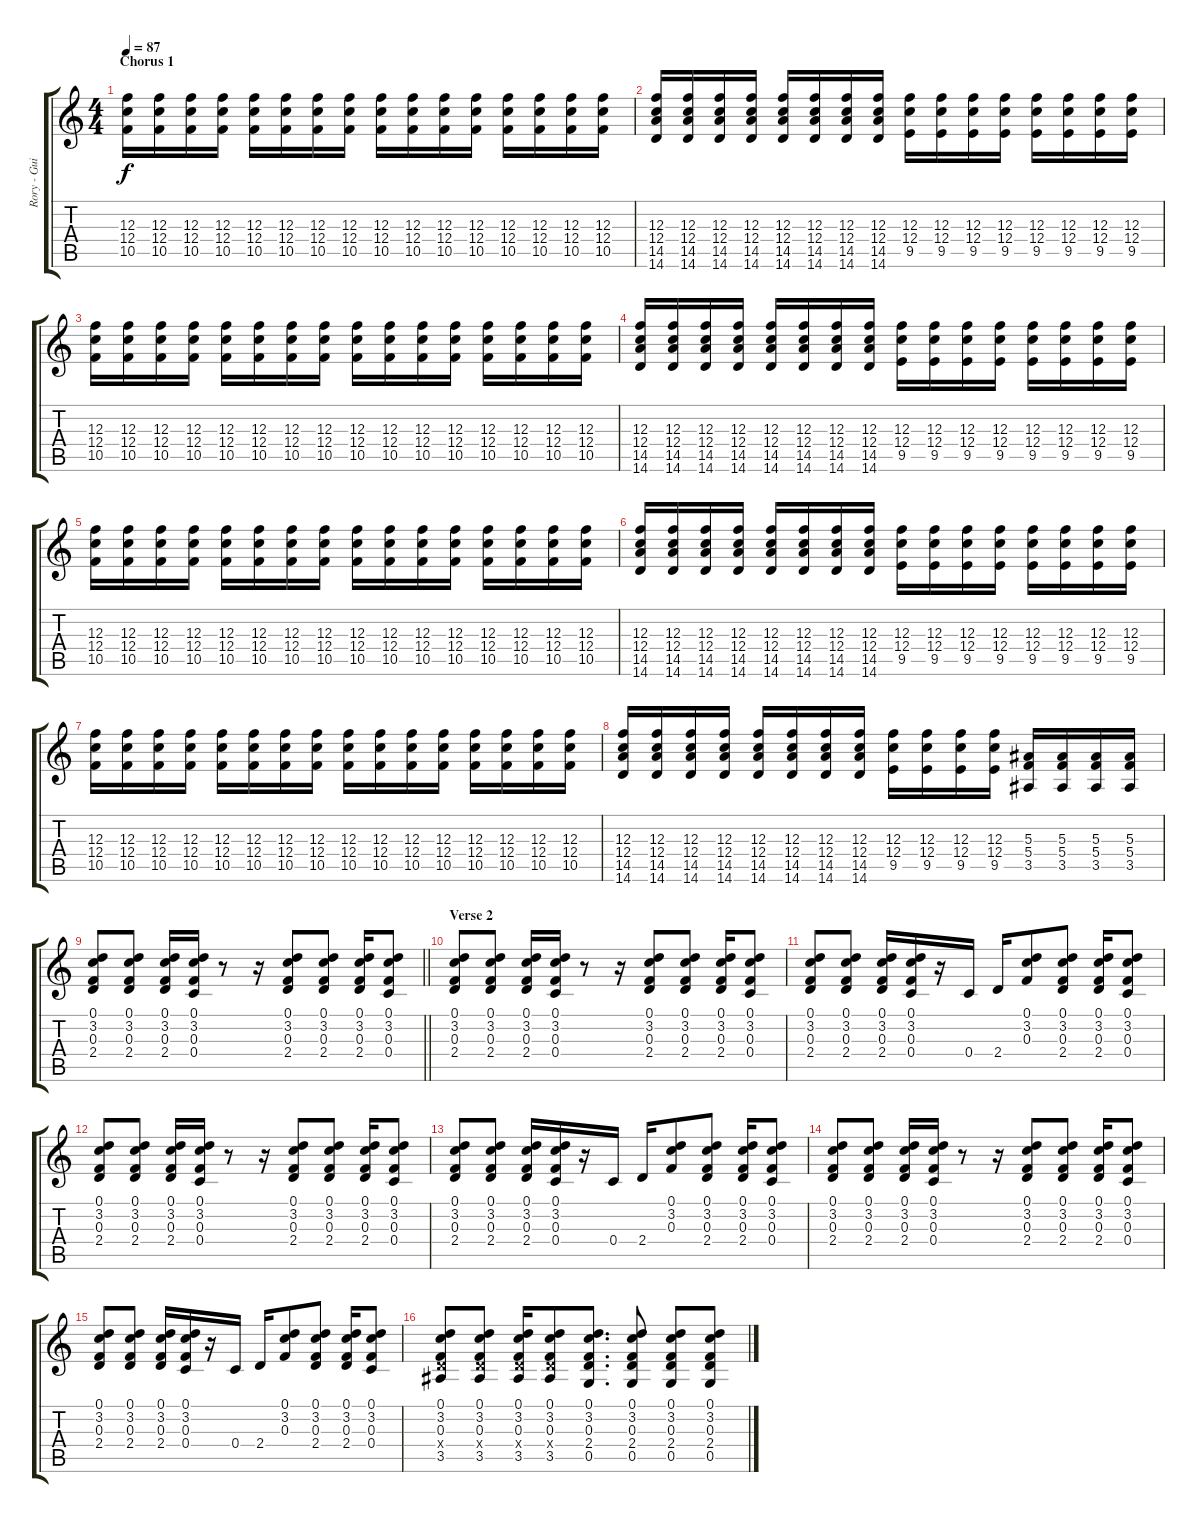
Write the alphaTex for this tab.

\track ("Rory - Guitar" "Rory - Gui") {instrument overdrivenguitar}
\staff {score tabs}
\tuning (D4 A3 F3 C3 G2 C2) {hide}
\ts (4 4)
\section ("" "Chorus 1")
\tempo 87
\clef g2
\ks c
(12.3 12.4 10.5).16{dy f} (12.3 12.4 10.5).16 (12.3 12.4 10.5).16 (12.3 12.4 10.5).16 (12.3 12.4 10.5).16 (12.3 12.4 10.5).16 (12.3 12.4 10.5).16 (12.3 12.4 10.5).16 (12.3 12.4 10.5).16 (12.3 12.4 10.5).16 (12.3 12.4 10.5).16 (12.3 12.4 10.5).16 (12.3 12.4 10.5).16 (12.3 12.4 10.5).16 (12.3 12.4 10.5).16 (12.3 12.4 10.5).16 |
(12.3 12.4 14.5 14.6).16 (12.3 12.4 14.5 14.6).16 (12.3 12.4 14.5 14.6).16 (12.3 12.4 14.5 14.6).16 (12.3 12.4 14.5 14.6).16 (12.3 12.4 14.5 14.6).16 (12.3 12.4 14.5 14.6).16 (12.3 12.4 14.5 14.6).16 (12.3 12.4 9.5).16 (12.3 12.4 9.5).16 (12.3 12.4 9.5).16 (12.3 12.4 9.5).16 (12.3 12.4 9.5).16 (12.3 12.4 9.5).16 (12.3 12.4 9.5).16 (12.3 12.4 9.5).16 |
(12.3 12.4 10.5).16 (12.3 12.4 10.5).16 (12.3 12.4 10.5).16 (12.3 12.4 10.5).16 (12.3 12.4 10.5).16 (12.3 12.4 10.5).16 (12.3 12.4 10.5).16 (12.3 12.4 10.5).16 (12.3 12.4 10.5).16 (12.3 12.4 10.5).16 (12.3 12.4 10.5).16 (12.3 12.4 10.5).16 (12.3 12.4 10.5).16 (12.3 12.4 10.5).16 (12.3 12.4 10.5).16 (12.3 12.4 10.5).16 |
(12.3 12.4 14.5 14.6).16 (12.3 12.4 14.5 14.6).16 (12.3 12.4 14.5 14.6).16 (12.3 12.4 14.5 14.6).16 (12.3 12.4 14.5 14.6).16 (12.3 12.4 14.5 14.6).16 (12.3 12.4 14.5 14.6).16 (12.3 12.4 14.5 14.6).16 (12.3 12.4 9.5).16 (12.3 12.4 9.5).16 (12.3 12.4 9.5).16 (12.3 12.4 9.5).16 (12.3 12.4 9.5).16 (12.3 12.4 9.5).16 (12.3 12.4 9.5).16 (12.3 12.4 9.5).16 |
(12.3 12.4 10.5).16 (12.3 12.4 10.5).16 (12.3 12.4 10.5).16 (12.3 12.4 10.5).16 (12.3 12.4 10.5).16 (12.3 12.4 10.5).16 (12.3 12.4 10.5).16 (12.3 12.4 10.5).16 (12.3 12.4 10.5).16 (12.3 12.4 10.5).16 (12.3 12.4 10.5).16 (12.3 12.4 10.5).16 (12.3 12.4 10.5).16 (12.3 12.4 10.5).16 (12.3 12.4 10.5).16 (12.3 12.4 10.5).16 |
(12.3 12.4 14.5 14.6).16 (12.3 12.4 14.5 14.6).16 (12.3 12.4 14.5 14.6).16 (12.3 12.4 14.5 14.6).16 (12.3 12.4 14.5 14.6).16 (12.3 12.4 14.5 14.6).16 (12.3 12.4 14.5 14.6).16 (12.3 12.4 14.5 14.6).16 (12.3 12.4 9.5).16 (12.3 12.4 9.5).16 (12.3 12.4 9.5).16 (12.3 12.4 9.5).16 (12.3 12.4 9.5).16 (12.3 12.4 9.5).16 (12.3 12.4 9.5).16 (12.3 12.4 9.5).16 |
(12.3 12.4 10.5).16 (12.3 12.4 10.5).16 (12.3 12.4 10.5).16 (12.3 12.4 10.5).16 (12.3 12.4 10.5).16 (12.3 12.4 10.5).16 (12.3 12.4 10.5).16 (12.3 12.4 10.5).16 (12.3 12.4 10.5).16 (12.3 12.4 10.5).16 (12.3 12.4 10.5).16 (12.3 12.4 10.5).16 (12.3 12.4 10.5).16 (12.3 12.4 10.5).16 (12.3 12.4 10.5).16 (12.3 12.4 10.5).16 |
(12.3 12.4 14.5 14.6).16 (12.3 12.4 14.5 14.6).16 (12.3 12.4 14.5 14.6).16 (12.3 12.4 14.5 14.6).16 (12.3 12.4 14.5 14.6).16 (12.3 12.4 14.5 14.6).16 (12.3 12.4 14.5 14.6).16 (12.3 12.4 14.5 14.6).16 (12.3 12.4 9.5).16 (12.3 12.4 9.5).16 (12.3 12.4 9.5).16 (12.3 12.4 9.5).16 (5.3 5.4 3.5).16 (5.3 5.4 3.5).16 (5.3 5.4 3.5).16 (5.3 5.4 3.5).16 |
\barLineRight lightlight
(0.1 3.2 0.3 2.4).8 (0.1 3.2 0.3 2.4).8 (0.1 3.2 0.3 2.4).16 (0.1 3.2 0.3 0.4).16 r.8 r.16 (0.1 3.2 0.3 2.4).8 (0.1 3.2 0.3 2.4).8 (0.1 3.2 0.3 2.4).16 (0.1 3.2 0.3 0.4).8 |
\section ("" "Verse 2")
(0.1 3.2 0.3 2.4).8 (0.1 3.2 0.3 2.4).8 (0.1 3.2 0.3 2.4).16 (0.1 3.2 0.3 0.4).16 r.8 r.16 (0.1 3.2 0.3 2.4).8 (0.1 3.2 0.3 2.4).8 (0.1 3.2 0.3 2.4).16 (0.1 3.2 0.3 0.4).8 |
(0.1 3.2 0.3 2.4).8 (0.1 3.2 0.3 2.4).8 (0.1 3.2 0.3 2.4).16 (0.1 3.2 0.3 0.4).16 r.16 0.4.16 2.4.16 (0.1 3.2 0.3).8 (0.1 3.2 0.3 2.4).8 (0.1 3.2 0.3 2.4).16 (0.1 3.2 0.3 0.4).8 |
(0.1 3.2 0.3 2.4).8 (0.1 3.2 0.3 2.4).8 (0.1 3.2 0.3 2.4).16 (0.1 3.2 0.3 0.4).16 r.8 r.16 (0.1 3.2 0.3 2.4).8 (0.1 3.2 0.3 2.4).8 (0.1 3.2 0.3 2.4).16 (0.1 3.2 0.3 0.4).8 |
(0.1 3.2 0.3 2.4).8 (0.1 3.2 0.3 2.4).8 (0.1 3.2 0.3 2.4).16 (0.1 3.2 0.3 0.4).16 r.16 0.4.16 2.4.16 (0.1 3.2 0.3).8 (0.1 3.2 0.3 2.4).8 (0.1 3.2 0.3 2.4).16 (0.1 3.2 0.3 0.4).8 |
(0.1 3.2 0.3 2.4).8 (0.1 3.2 0.3 2.4).8 (0.1 3.2 0.3 2.4).16 (0.1 3.2 0.3 0.4).16 r.8 r.16 (0.1 3.2 0.3 2.4).8 (0.1 3.2 0.3 2.4).8 (0.1 3.2 0.3 2.4).16 (0.1 3.2 0.3 0.4).8 |
(0.1 3.2 0.3 2.4).8 (0.1 3.2 0.3 2.4).8 (0.1 3.2 0.3 2.4).16 (0.1 3.2 0.3 0.4).16 r.16 0.4.16 2.4.16 (0.1 3.2 0.3).8 (0.1 3.2 0.3 2.4).8 (0.1 3.2 0.3 2.4).16 (0.1 3.2 0.3 0.4).8 |
(0.1 3.2 0.3 2.4{x} 3.5).8 (0.1 3.2 0.3 2.4{x} 3.5).8 (0.1 3.2 0.3 2.4{x} 3.5).16 (0.1 3.2 0.3 2.4{x} 3.5).8 (0.1 3.2 0.3 2.4 0.5).8{d} (0.1 3.2 0.3 2.4 0.5).8 (0.1 3.2 0.3 2.4 0.5).8 (0.1 3.2 0.3 2.4 0.5).8
